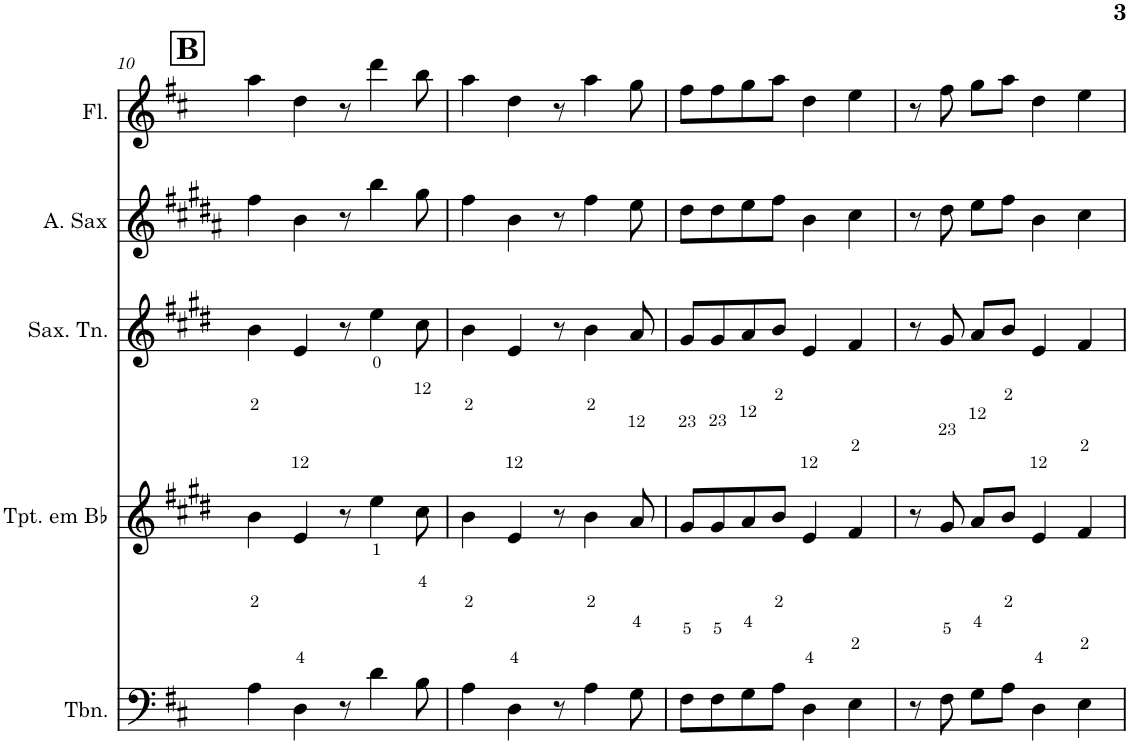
**kern	**kern	**kern	**kern	**kern
*part5	*part4	*part3	*part2	*part1
*staff5	*staff4	*staff3	*staff2	*staff1
*I"Trombone	*I"Trompete em Bb	*I"Saxofone Tenor	*I"Saxofone Alto	*I"Flauta Transversal
*I'Tbn.	*I'Tpt. em Bb	*I'Sax. Tn.	*	*I'Fl.
!!LO:PB:g=z
*clefF4	*clefG2	*clefG2	*clefG2	*clefG2
*	*Trd1c2	*Trd8c14	*Trd5c9	*
*k[f#c#]	*k[f#c#g#d#]	*k[f#c#g#d#]	*k[f#c#g#d#a#]	*k[f#c#]
*M4/4	*M4/4	*M4/4	*M4/4	*M4/4
*met(c)	*met(c)	*met(c)	*met(c)	*met(c)
!!LO:REH:place=s1:a:B:cj:fs=14:t=B
=10	=10	=10	=10	=10
4A\	4b\	4b\	4ff#\	4aa\
4D\	4e/	4e/	4b\	4dd\
8r	8r	8r	8r	8r
4d\	4ee\	4ee\	4bb\	4ddd\
8B\	8cc#\	8cc#\	8gg#\	8bb\
=11	=11	=11	=11	=11
4A\	4b\	4b\	4ff#\	4aa\
4D\	4e/	4e/	4b\	4dd\
8r	8r	8r	8r	8r
4A\	4b\	4b\	4ff#\	4aa\
8G\	8a/	8a/	8ee\	8gg\
=12	=12	=12	=12	=12
8F#\L	8g#/L	8g#/L	8dd#\L	8ff#\L
8F#\	8g#/	8g#/	8dd#\	8ff#\
8G\	8a/	8a/	8ee\	8gg\
8A\J	8b/J	8b/J	8ff#\J	8aa\J
4D\	4e/	4e/	4b\	4dd\
4E\	4f#/	4f#/	4cc#\	4ee\
=13	=13	=13	=13	=13
8r	8r	8r	8r	8r
8F#\	8g#/	8g#/	8dd#\	8ff#\
8G\L	8a/L	8a/L	8ee\L	8gg\L
8A\J	8b/J	8b/J	8ff#\J	8aa\J
4D\	4e/	4e/	4b\	4dd\
4E\	4f#/	4f#/	4cc#\	4ee\
=	=	=	=	=
*-	*-	*-	*-	*-
